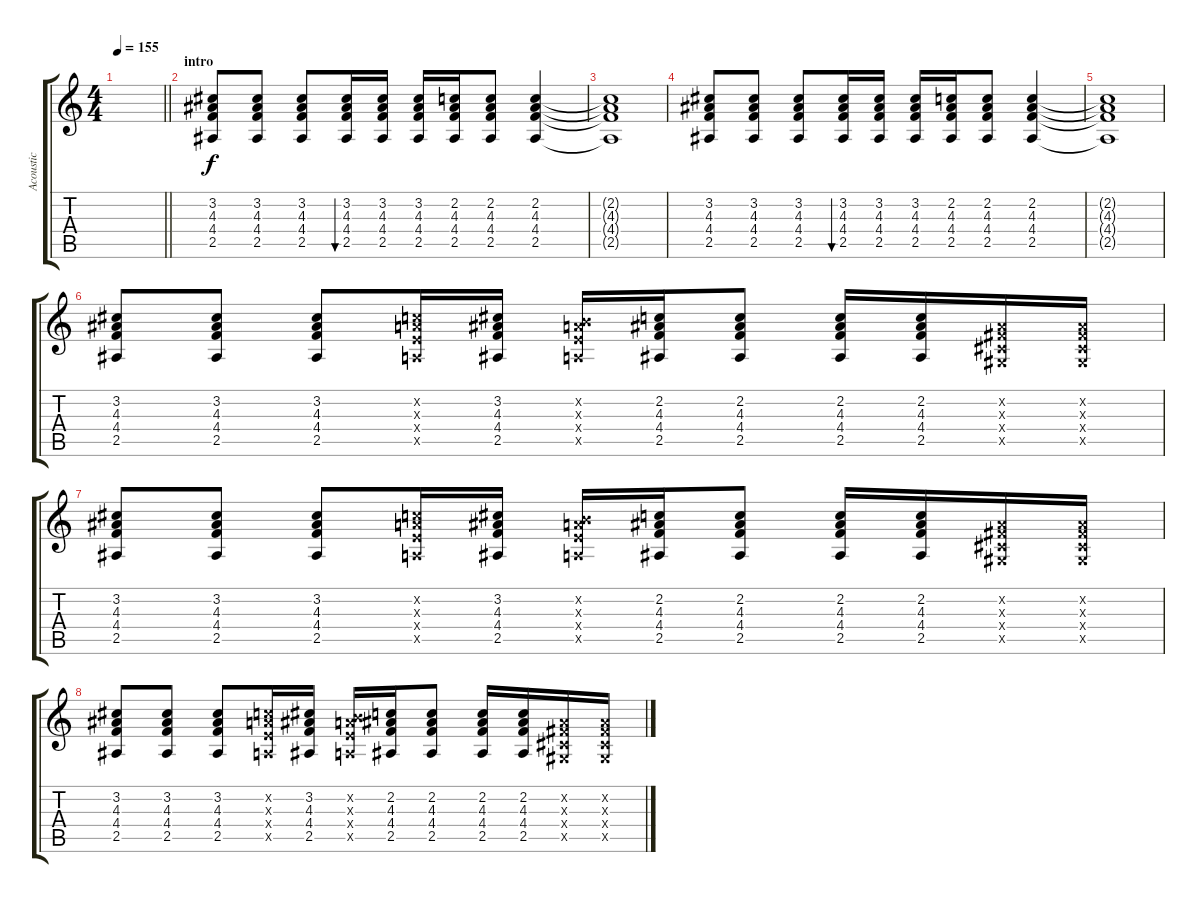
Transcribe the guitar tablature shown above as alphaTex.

\track ("Acoustic" "Acoustic") {instrument acousticguitarsteel}
\staff {score tabs}
\tuning (Eb4 Bb3 Gb3 Db3 Ab2 Eb2) {hide}
\ts (4 4)
\tempo 155
\clef g2
\barLineRight lightlight
\ks c
|
\section ("" "intro")
(3.2 4.3 4.4 2.5).8 (3.2 4.3 4.4 2.5).8 (3.2 4.3 4.4 2.5).8 (3.2 4.3 4.4 2.5).16{bu 60} (3.2 4.3 4.4 2.5).16 (3.2 4.3 4.4 2.5).16 (2.2 4.3 4.4 2.5).16 (2.2 4.3 4.4 2.5).8 (2.2 4.3 4.4 2.5).4 |
(2.2{t} 4.3{t} 4.4{t} 2.5{t}).1 |
(3.2 4.3 4.4 2.5).8 (3.2 4.3 4.4 2.5).8 (3.2 4.3 4.4 2.5).8 (3.2 4.3 4.4 2.5).16{bu 60} (3.2 4.3 4.4 2.5).16 (3.2 4.3 4.4 2.5).16 (2.2 4.3 4.4 2.5).16 (2.2 4.3 4.4 2.5).8 (2.2 4.3 4.4 2.5).4 |
(2.2{t} 4.3{t} 4.4{t} 2.5{t}).1 |
(3.2 4.3 4.4 2.5).8 (3.2 4.3 4.4 2.5).8 (3.2 4.3 4.4 2.5).8 (2.2{x} 3.3{x} 3.4{x} 1.5{x}).16 (3.2 4.3 4.4 2.5).16 (1.2{x} 3.3{x} 3.4{x} 1.5{x}).16 (2.2 4.3 4.4 2.5).16 (2.2 4.3 4.4 2.5).8 (2.2 4.3 4.4 2.5).16 (2.2 4.3 4.4 2.5).16 (0.2{x} 0.3{x} 0.4{x} 0.5{x}).16 (0.2{x} 0.3{x} 0.4{x} 0.5{x}).16 |
(3.2 4.3 4.4 2.5).8 (3.2 4.3 4.4 2.5).8 (3.2 4.3 4.4 2.5).8 (2.2{x} 3.3{x} 3.4{x} 1.5{x}).16 (3.2 4.3 4.4 2.5).16 (1.2{x} 3.3{x} 3.4{x} 1.5{x}).16 (2.2 4.3 4.4 2.5).16 (2.2 4.3 4.4 2.5).8 (2.2 4.3 4.4 2.5).16 (2.2 4.3 4.4 2.5).16 (0.2{x} 0.3{x} 0.4{x} 0.5{x}).16 (0.2{x} 0.3{x} 0.4{x} 0.5{x}).16 |
(3.2 4.3 4.4 2.5).8 (3.2 4.3 4.4 2.5).8 (3.2 4.3 4.4 2.5).8 (2.2{x} 3.3{x} 3.4{x} 1.5{x}).16 (3.2 4.3 4.4 2.5).16 (1.2{x} 3.3{x} 3.4{x} 1.5{x}).16 (2.2 4.3 4.4 2.5).16 (2.2 4.3 4.4 2.5).8 (2.2 4.3 4.4 2.5).16 (2.2 4.3 4.4 2.5).16 (0.2{x} 0.3{x} 0.4{x} 0.5{x}).16 (0.2{x} 0.3{x} 0.4{x} 0.5{x}).16
